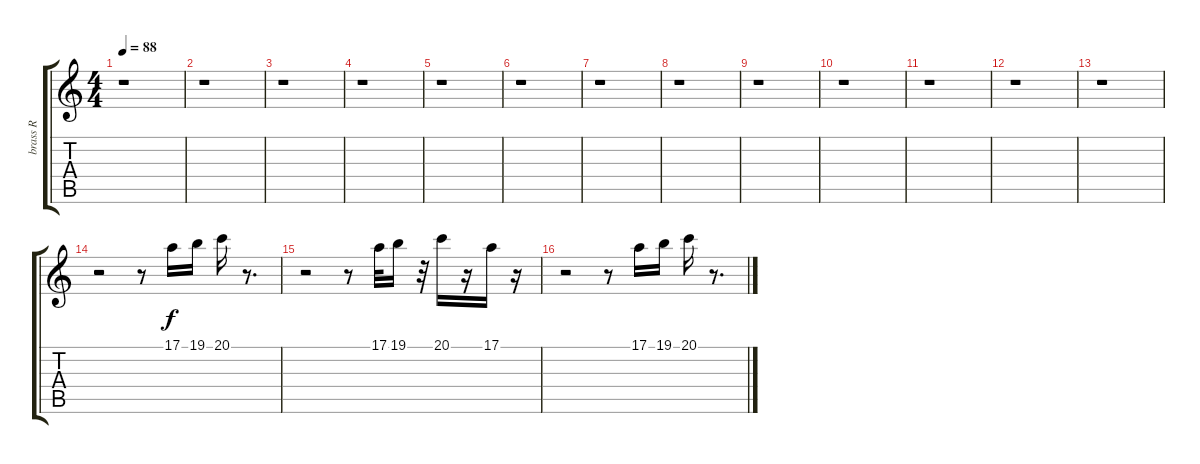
\track ("brass R" "brass R") {instrument brasssection}
\staff {score tabs}
\tuning (E4 B3 G3 D3 A2 E2) {hide}
\ts (4 4)
\tempo 88
\clef g2
\ks c
r.1{dy ff} |
r.1 |
r.1 |
r.1 |
r.1 |
r.1 |
r.1 |
r.1 |
r.1 |
r.1 |
r.1 |
r.1 |
r.1 |
r.2 r.8 17.1.16{dy f} 19.1.16 20.1.16 r.8{d} |
r.2 r.8 17.1.32 19.1.16 r.32 20.1.16 r.16 17.1.16 r.16 |
r.2 r.8 17.1.16 19.1.16 20.1.16 r.8{d}
